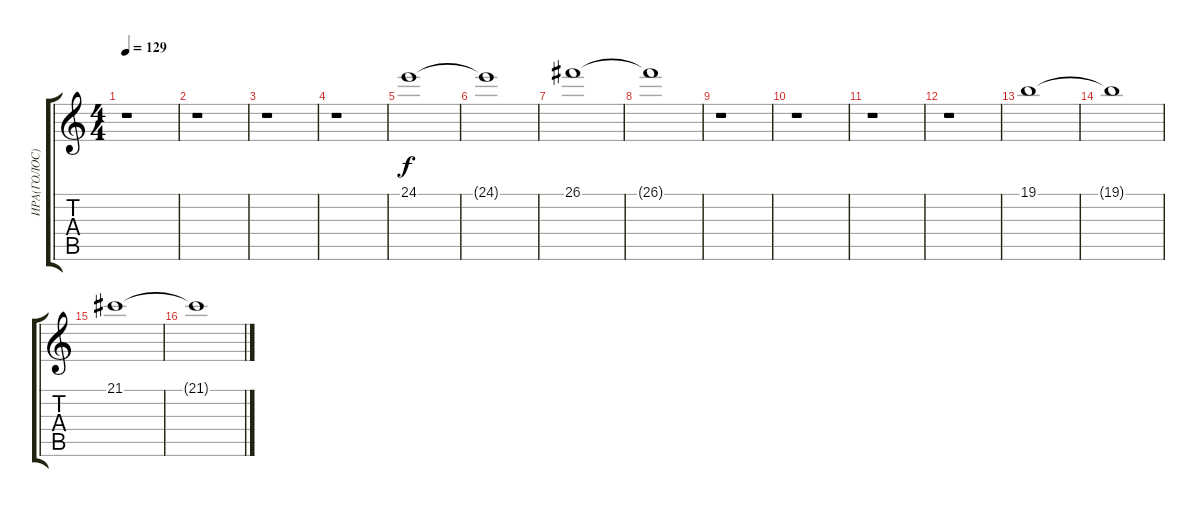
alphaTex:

\track ("ИРА(ГОЛОС) " "ИРА(ГОЛОС)") {instrument choiraahs}
\staff {score tabs}
\tuning (E4 B3 G3 D3 A2 E2) {hide}
\ts (4 4)
\tempo 129
\clef g2
\ks c
r.1{dy f} |
r.1 |
r.1 |
r.1 |
24.1.1 |
24.1{t}.1 |
26.1.1 |
26.1{t}.1 |
r.1 |
r.1 |
r.1 |
r.1 |
19.1.1 |
19.1{t}.1 |
21.1.1 |
21.1{t}.1
